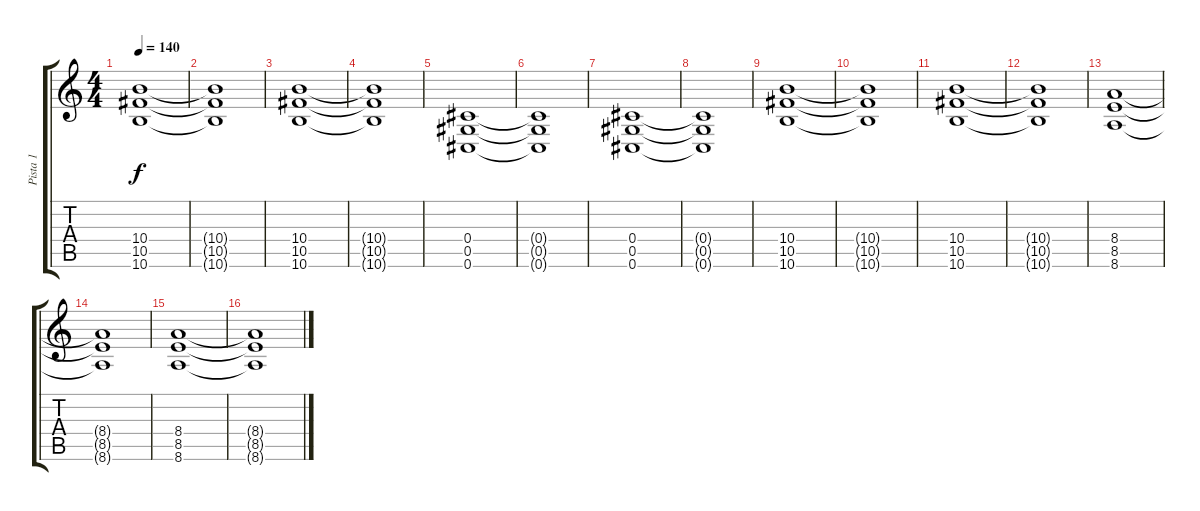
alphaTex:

\track ("Pista 1" "Pista 1") {instrument distortionguitar}
\staff {score tabs}
\tuning (Eb4 Bb3 Gb3 Db3 Ab2 Db2) {hide}
\ts (4 4)
\tempo 140
\clef g2
\ks c
(10.4 10.5 10.6).1{dy f} |
(10.4{t} 10.5{t} 10.6{t}).1 |
(10.4 10.5 10.6).1 |
(10.4{t} 10.5{t} 10.6{t}).1 |
(0.4 0.5 0.6).1 |
(0.4{t} 0.5{t} 0.6{t}).1 |
(0.4 0.5 0.6).1 |
(0.4{t} 0.5{t} 0.6{t}).1 |
(10.4 10.5 10.6).1 |
(10.4{t} 10.5{t} 10.6{t}).1 |
(10.4 10.5 10.6).1 |
(10.4{t} 10.5{t} 10.6{t}).1 |
(8.4 8.5 8.6).1 |
(8.4{t} 8.5{t} 8.6{t}).1 |
(8.4 8.5 8.6).1 |
(8.4{t} 8.5{t} 8.6{t}).1
